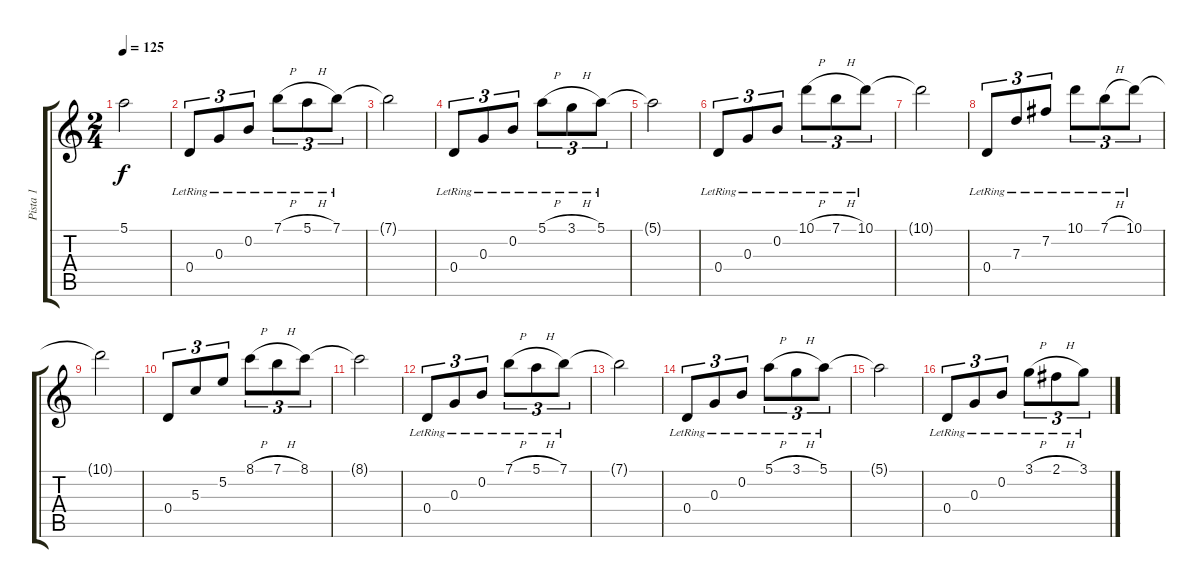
\track ("Pista 1" "Pista 1") {instrument acousticguitarnylon}
\staff {score tabs}
\tuning (E4 B3 G3 D3 A2 E2) {hide}
\ts (2 4)
\tempo 125
\clef g2
\ks c
5.1{t}.2{dy f} |
0.4{lr}.8{tu (3 2)} 0.3{lr}.8{tu (3 2)} 0.2{lr}.8{tu (3 2)} 7.1{h lr}.8{tu (3 2)} 5.1{h lr}.8{tu (3 2)} 7.1{lr}.8{tu (3 2)} |
7.1{t}.2 |
0.4{lr}.8{tu (3 2)} 0.3{lr}.8{tu (3 2)} 0.2{lr}.8{tu (3 2)} 5.1{h lr}.8{tu (3 2)} 3.1{h lr}.8{tu (3 2)} 5.1{lr}.8{tu (3 2)} |
5.1{t}.2 |
0.4{lr}.8{tu (3 2)} 0.3{lr}.8{tu (3 2)} 0.2{lr}.8{tu (3 2)} 10.1{h lr}.8{tu (3 2)} 7.1{h lr}.8{tu (3 2)} 10.1{lr}.8{tu (3 2)} |
10.1{t}.2 |
0.4{lr}.8{tu (3 2)} 7.3{lr}.8{tu (3 2)} 7.2{lr}.8{tu (3 2)} 10.1{lr}.8{tu (3 2)} 7.1{h lr}.8{tu (3 2)} 10.1{lr}.8{tu (3 2)} |
10.1{t}.2 |
0.4.8{tu (3 2)} 5.3.8{tu (3 2)} 5.2.8{tu (3 2)} 8.1{h}.8{tu (3 2)} 7.1{h}.8{tu (3 2)} 8.1.8{tu (3 2)} |
8.1{t}.2 |
0.4{lr}.8{tu (3 2)} 0.3{lr}.8{tu (3 2)} 0.2{lr}.8{tu (3 2)} 7.1{h lr}.8{tu (3 2)} 5.1{h lr}.8{tu (3 2)} 7.1{lr}.8{tu (3 2)} |
7.1{t}.2 |
0.4{lr}.8{tu (3 2)} 0.3{lr}.8{tu (3 2)} 0.2{lr}.8{tu (3 2)} 5.1{h lr}.8{tu (3 2)} 3.1{h lr}.8{tu (3 2)} 5.1{lr}.8{tu (3 2)} |
5.1{t}.2 |
0.4{lr}.8{tu (3 2)} 0.3{lr}.8{tu (3 2)} 0.2{lr}.8{tu (3 2)} 3.1{h lr}.8{tu (3 2)} 2.1{h lr}.8{tu (3 2)} 3.1{lr}.8{tu (3 2)}
